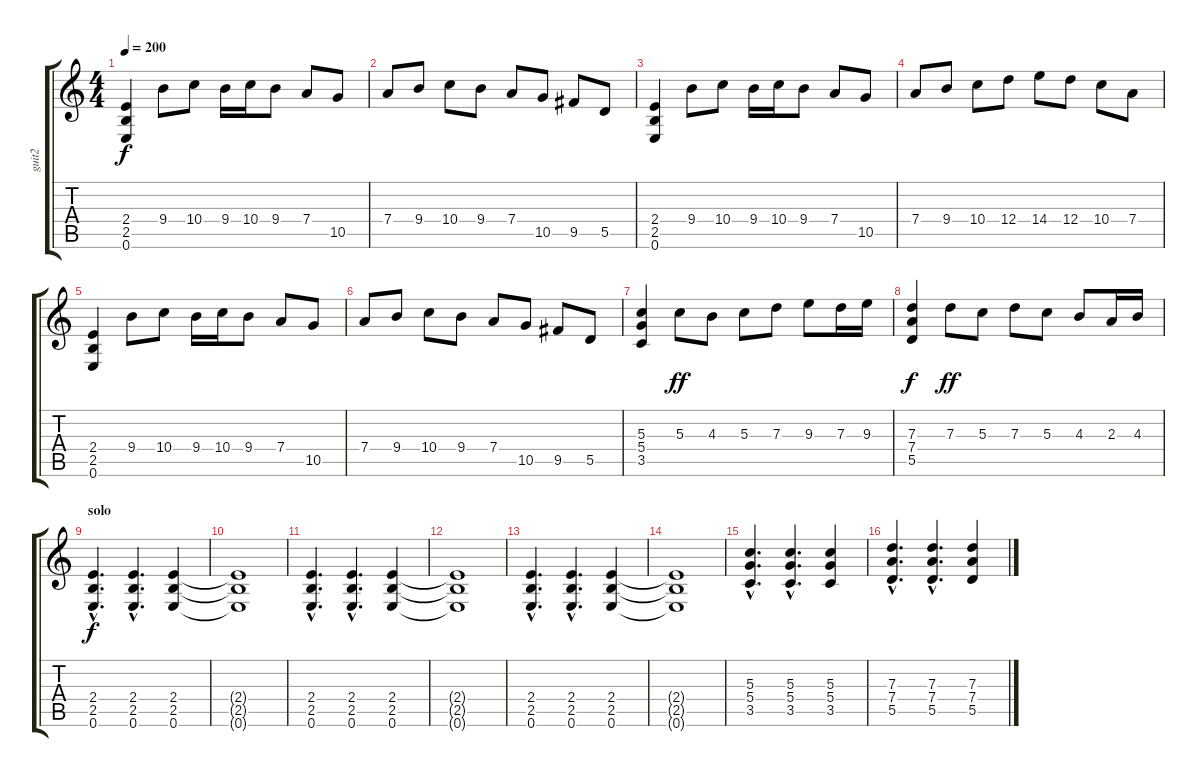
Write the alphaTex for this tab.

\track ("guit2" "guit2") {instrument distortionguitar}
\staff {score tabs}
\tuning (E4 B3 G3 D3 A2 E2) {hide}
\ts (4 4)
\tempo 200
\clef g2
\ks c
(2.4 2.5 0.6).4{dy f} 9.4.8 10.4.8 9.4.16 10.4.16 9.4.8 7.4.8 10.5.8 |
7.4.8 9.4.8 10.4.8 9.4.8 7.4.8 10.5.8 9.5.8 5.5.8 |
(2.4 2.5 0.6).4 9.4.8 10.4.8 9.4.16 10.4.16 9.4.8 7.4.8 10.5.8 |
7.4.8 9.4.8 10.4.8 12.4.8 14.4.8 12.4.8 10.4.8 7.4.8 |
(2.4 2.5 0.6).4 9.4.8 10.4.8 9.4.16 10.4.16 9.4.8 7.4.8 10.5.8 |
7.4.8 9.4.8 10.4.8 9.4.8 7.4.8 10.5.8 9.5.8 5.5.8 |
(5.3 5.4 3.5).4 5.3.8{dy ff} 4.3.8 5.3.8 7.3.8 9.3.8 7.3.16 9.3.16 |
(7.3 7.4 5.5).4{dy f} 7.3.8{dy ff} 5.3.8 7.3.8 5.3.8 4.3.8 2.3.16 4.3.16 |
\section ("" "solo")
(2.4{hac} 2.5{hac} 0.6{hac}).4{d dy f balance 3} (2.4{hac} 2.5{hac} 0.6{hac}).4{d} (2.4 2.5 0.6).4 |
(2.4{t} 2.5{t} 0.6{t}).1 |
(2.4{hac} 2.5{hac} 0.6{hac}).4{d} (2.4{hac} 2.5{hac} 0.6{hac}).4{d} (2.4 2.5 0.6).4 |
(2.4{t} 2.5{t} 0.6{t}).1 |
(2.4{hac} 2.5{hac} 0.6{hac}).4{d} (2.4{hac} 2.5{hac} 0.6{hac}).4{d} (2.4 2.5 0.6).4 |
(2.4{t} 2.5{t} 0.6{t}).1 |
(5.3{hac} 5.4{hac} 3.5{hac}).4{d} (5.3{hac} 5.4{hac} 3.5{hac}).4{d} (5.3 5.4 3.5).4 |
(7.3{hac} 7.4{hac} 5.5{hac}).4{d} (7.3{hac} 7.4{hac} 5.5{hac}).4{d} (7.3 7.4 5.5).4
